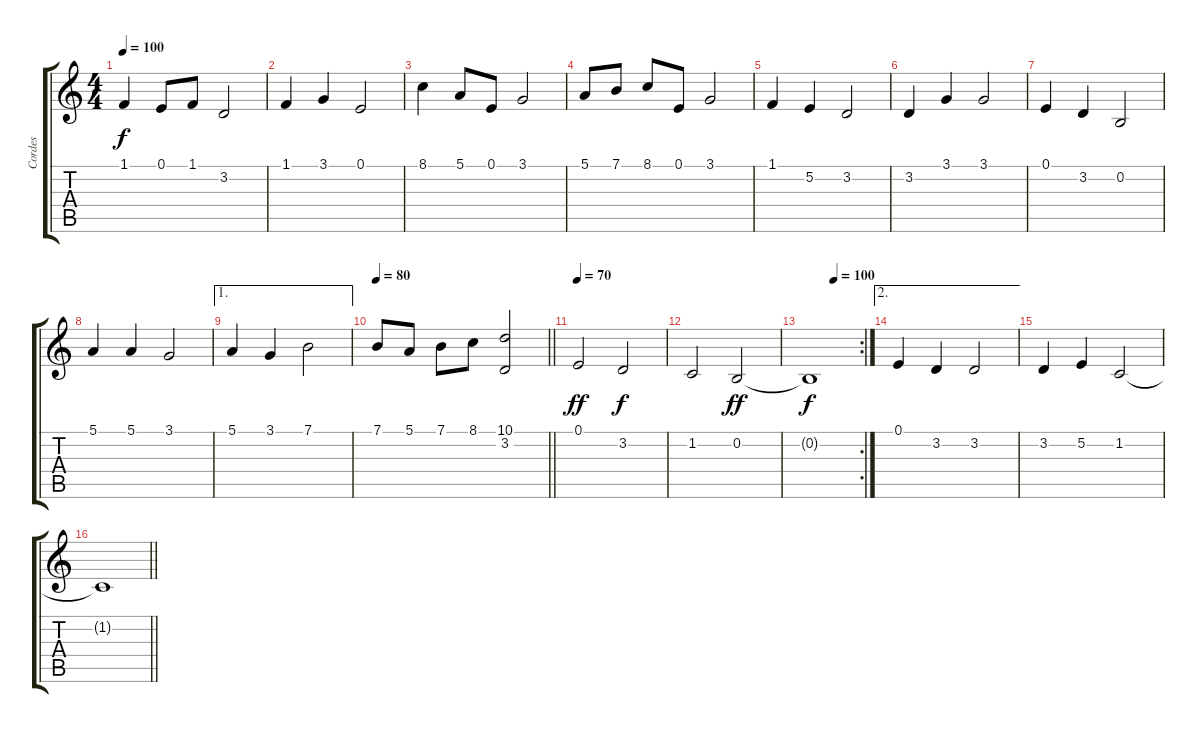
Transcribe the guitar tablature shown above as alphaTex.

\track ("Cordes" "Cordes") {instrument synthstrings1}
\staff {score tabs}
\tuning (E4 B3 G3 D3 A2 E2) {hide}
\ts (4 4)
\tempo 100
\clef g2
\ks c
1.1.4{dy f} 0.1.8 1.1.8 3.2.2 |
1.1.4 3.1.4 0.1.2 |
8.1.4 5.1.8 0.1.8 3.1.2 |
5.1.8 7.1.8 8.1.8 0.1.8 3.1.2 |
1.1.4 5.2.4 3.2.2 |
3.2.4 3.1.4 3.1.2 |
0.1.4 3.2.4 0.2.2 |
5.1.4 5.1.4 3.1.2 |
\ae 1
5.1.4 3.1.4 7.1.2 |
\tempo 80
\barLineRight lightlight
7.1.8 5.1.8 7.1.8 8.1.8 (10.1 3.2).2 |
\tempo 70
0.1.2{dy ff} 3.2.2{dy f} |
1.2.2 0.2.2{dy ff} |
\rc 2
\tempo (100 0.5)
0.2{t}.1{dy f} |
\ae 2
0.1.4 3.2.4 3.2.2 |
3.2.4 5.2.4 1.2.2 |
\barLineRight lightlight
1.2{t}.1
